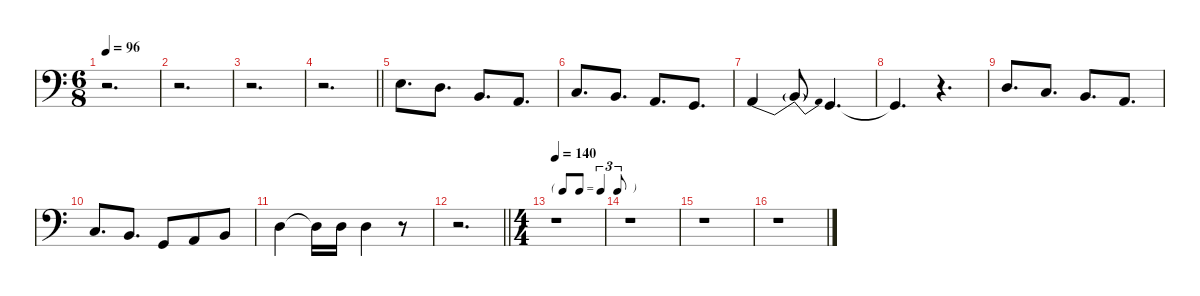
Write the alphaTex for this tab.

\defaultSystemsLayout 4
\hideDynamics
\bracketExtendMode nobrackets
\singleTrackTrackNamePolicy hidden
\multiTrackTrackNamePolicy hidden
\firstSystemTrackNameMode fullname
\firstSystemTrackNameOrientation horizontal
\otherSystemsTrackNameOrientation horizontal
\track ("Backup Vocals [Mikael Akerfeldt]" "chr.") {defaultSystemsLayout 16 instrument voiceoohs}
\staff {score}
\tuning (E4 B3 G3 D3 A2 E2)
\ts (6 8)
\tempo 96
\clef f4
\ks c
r.2{d dy mf} |
r.2{d} |
r.2{d} |
\barLineRight lightlight
r.2{d} |
2.4.8{d} 0.4.8{d} 2.5.8{d} 0.5.8{d} |
3.5.8{d} 2.5.8{d} 0.5.8{d} 3.6.8{d} |
0.5{be (bend 0 0 60 4)}.4 0.5{be (release 0 4 39.999998399999996 0) t}.8 3.6.4{d} |
3.6{t}.4{d} r.4{d} |
0.4.8{d} 3.5.8{d} 2.5.8{d} 0.5.8{d} |
3.5.8{d} 2.5.8{d} 3.6.8 0.5.8 2.5.8 |
0.4.4 0.4{t}.16 0.4.16 0.4.4 r.8 |
\barLineRight lightlight
r.2{d} |
\ts (4 4)
\beaming (8 2 2 2 2)
\tf triplet8th
\tempo 140
r.1 |
r.1 |
r.1 |
r.1
